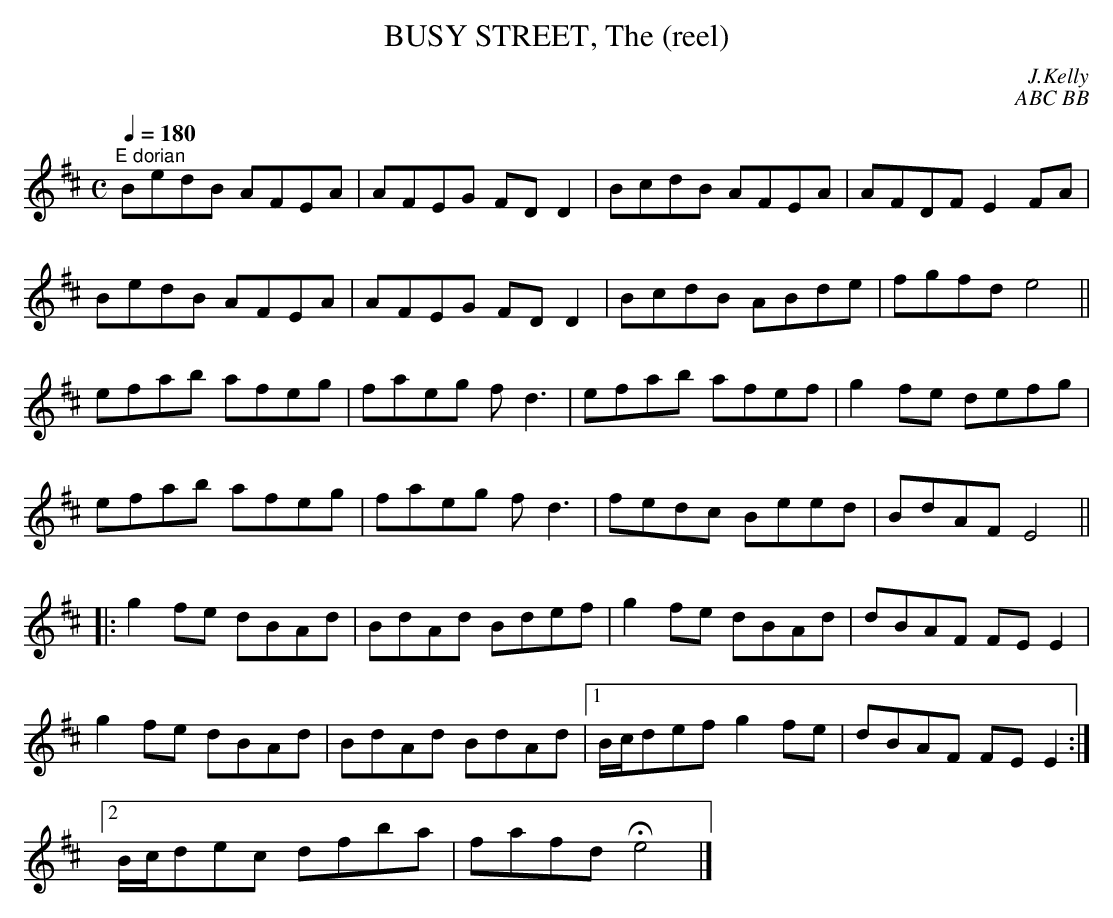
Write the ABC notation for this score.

X:1
T:BUSY STREET, The (reel)
C:J.Kelly
C:ABC BB
M:C
L:1/8
Q:1/4=180
K:D
"^E dorian"
BedB AFEA|AFEG FDD2|BcdB AFEA|AFDF E2FA|
BedB AFEA|AFEG FDD2|BcdB ABde|fgfd e4 ||
efab afeg|faeg fd3|efab afef|g2fe defg|
efab afeg|faeg fd3|fedc Beed|BdAF E4||
|: g2fe dBAd|BdAd Bdef|g2fe dBAd|dBAF FEE2|
g2fe dBAd|BdAd BdAd|1 B/c/def g2fe|dBAF FEE2:|
[2 B/c/dec dfba|fafd He4|]
